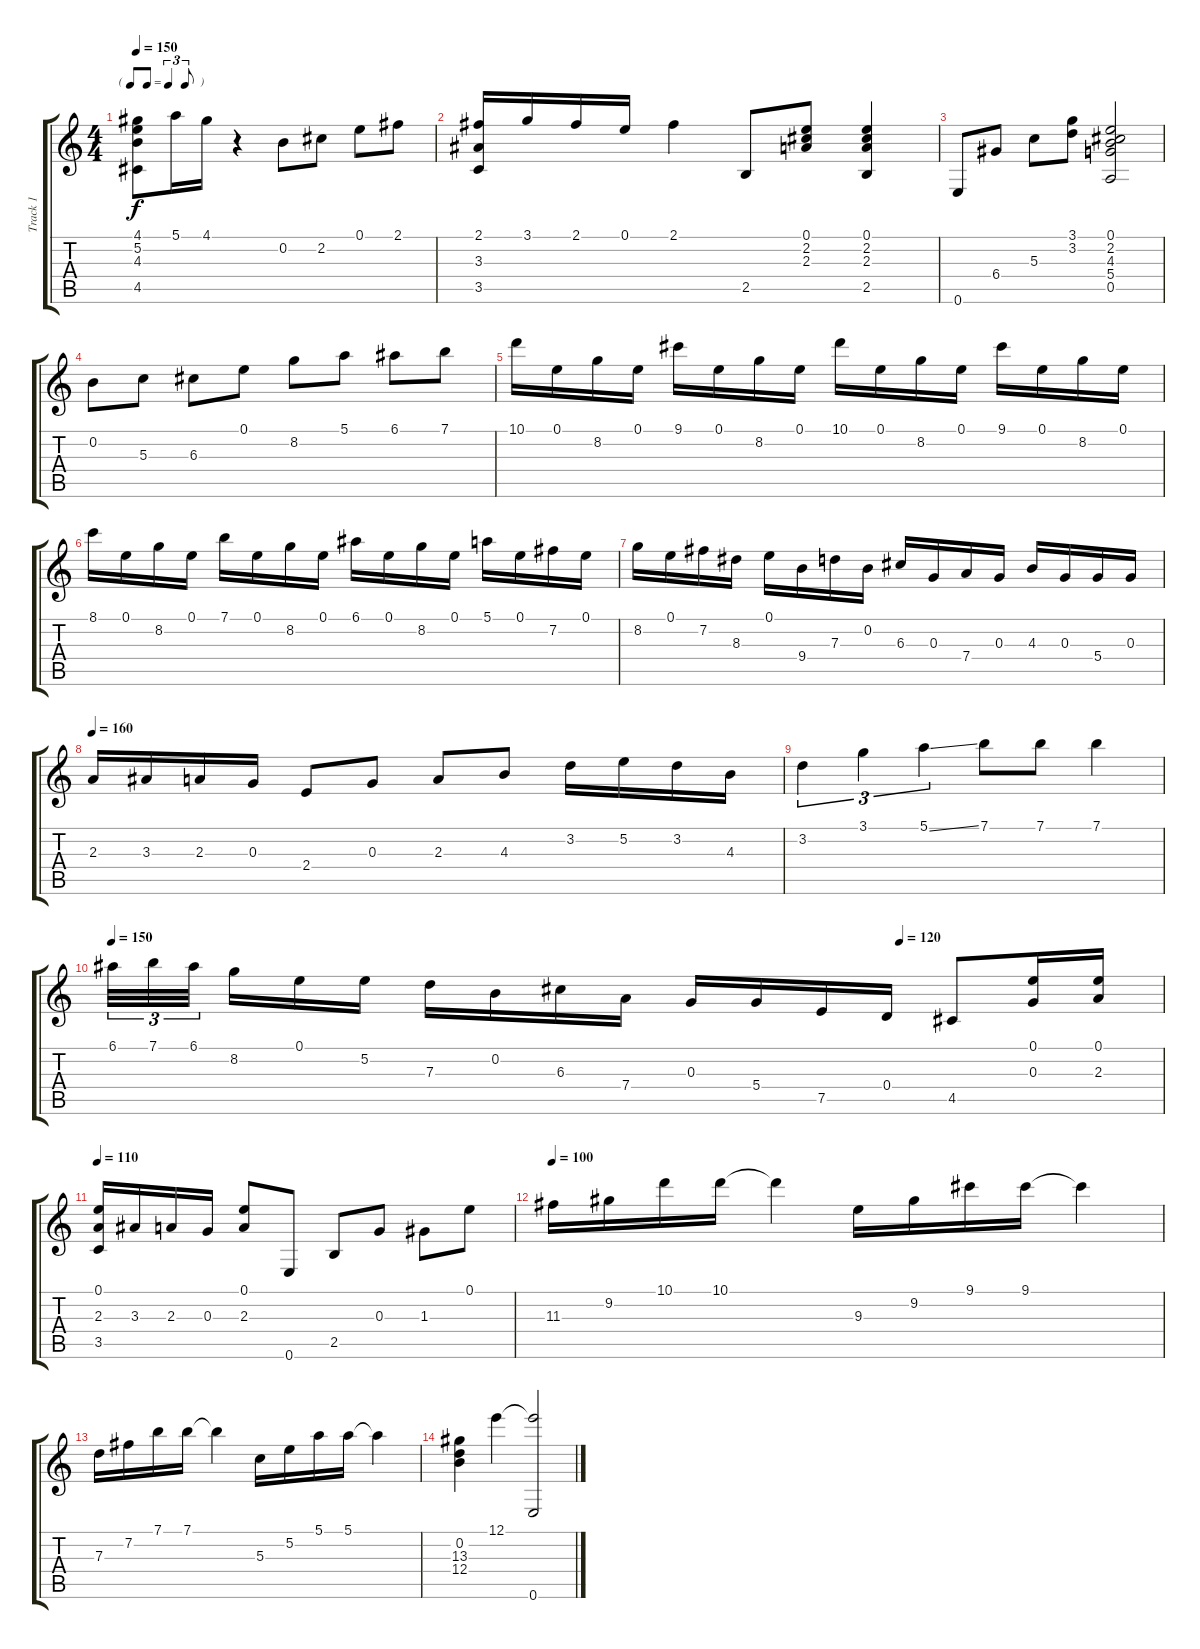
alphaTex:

\track ("Track 1" "Track 1") {instrument acousticguitarsteel}
\staff {score tabs}
\tuning (E4 B3 G3 D3 A2 E2) {hide}
\ts (4 4)
\tf triplet8th
\tempo 150
\clef g2
\ks c
(4.1 5.2 4.3 4.5).8{dy f} 5.1.16 4.1.16 r.4 0.2.8 2.2.8 0.1.8 2.1.8 |
(2.1 3.3 3.5).16 3.1.16 2.1.16 0.1.16 2.1.4 2.5.8 (0.1 2.2 2.3).8 (0.1 2.2 2.3 2.5).4 |
0.6.8 6.4.8 5.3.8 (3.1 3.2).8 (0.1 2.2 4.3 5.4 0.5).2 |
0.2.8 5.3.8 6.3.8 0.1.8 8.2.8 5.1.8 6.1.8 7.1.8 |
10.1.16 0.1.16 8.2.16 0.1.16 9.1.16 0.1.16 8.2.16 0.1.16 10.1.16 0.1.16 8.2.16 0.1.16 9.1.16 0.1.16 8.2.16 0.1.16 |
8.1.16 0.1.16 8.2.16 0.1.16 7.1.16 0.1.16 8.2.16 0.1.16 6.1.16 0.1.16 8.2.16 0.1.16 5.1.16 0.1.16 7.2.16 0.1.16 |
8.2.16 0.1.16 7.2.16 8.3.16 0.1.16 9.4.16 7.3.16 0.2.16 6.3.16 0.3.16 7.4.16 0.3.16 4.3.16 0.3.16 5.4.16 0.3.16 |
\tempo 160
2.3.16 3.3.16 2.3.16 0.3.16 2.4.8 0.3.8 2.3.8 4.3.8 3.2.16 5.2.16 3.2.16 4.3.16 |
3.2.4{tu (3 2)} 3.1.4{tu (3 2)} 5.1{ss}.4{tu (3 2)} 7.1.8 7.1.8 7.1.4 |
\tempo 150
\tempo (120 0.75)
6.1.32{tu (3 2)} 7.1.32{tu (3 2)} 6.1.32{tu (3 2)} 8.2.16 0.1.16 5.2.16 7.3.16 0.2.16 6.3.16 7.4.16 0.3.16 5.4.16 7.5.16 0.4.16 4.5.8 (0.1 0.3).16 (0.1 2.3).16 |
\tempo 110
(0.1 2.3 3.5).16 3.3.16 2.3.16 0.3.16 (0.1 2.3).8 0.6.8 2.5.8 0.3.8 1.3.8 0.1.8 |
\tempo 100
11.3.16 9.2.16 10.1.16 10.1.16 10.1{t}.4 9.3.16 9.2.16 9.1.16 9.1.16 9.1{t}.4 |
7.3.16 7.2.16 7.1.16 7.1.16 7.1{t}.4 5.3.16 5.2.16 5.1.16 5.1.16 5.1{t}.4 |
(0.2 13.3 12.4).4 12.1.4 (12.1{t} 0.6).2
